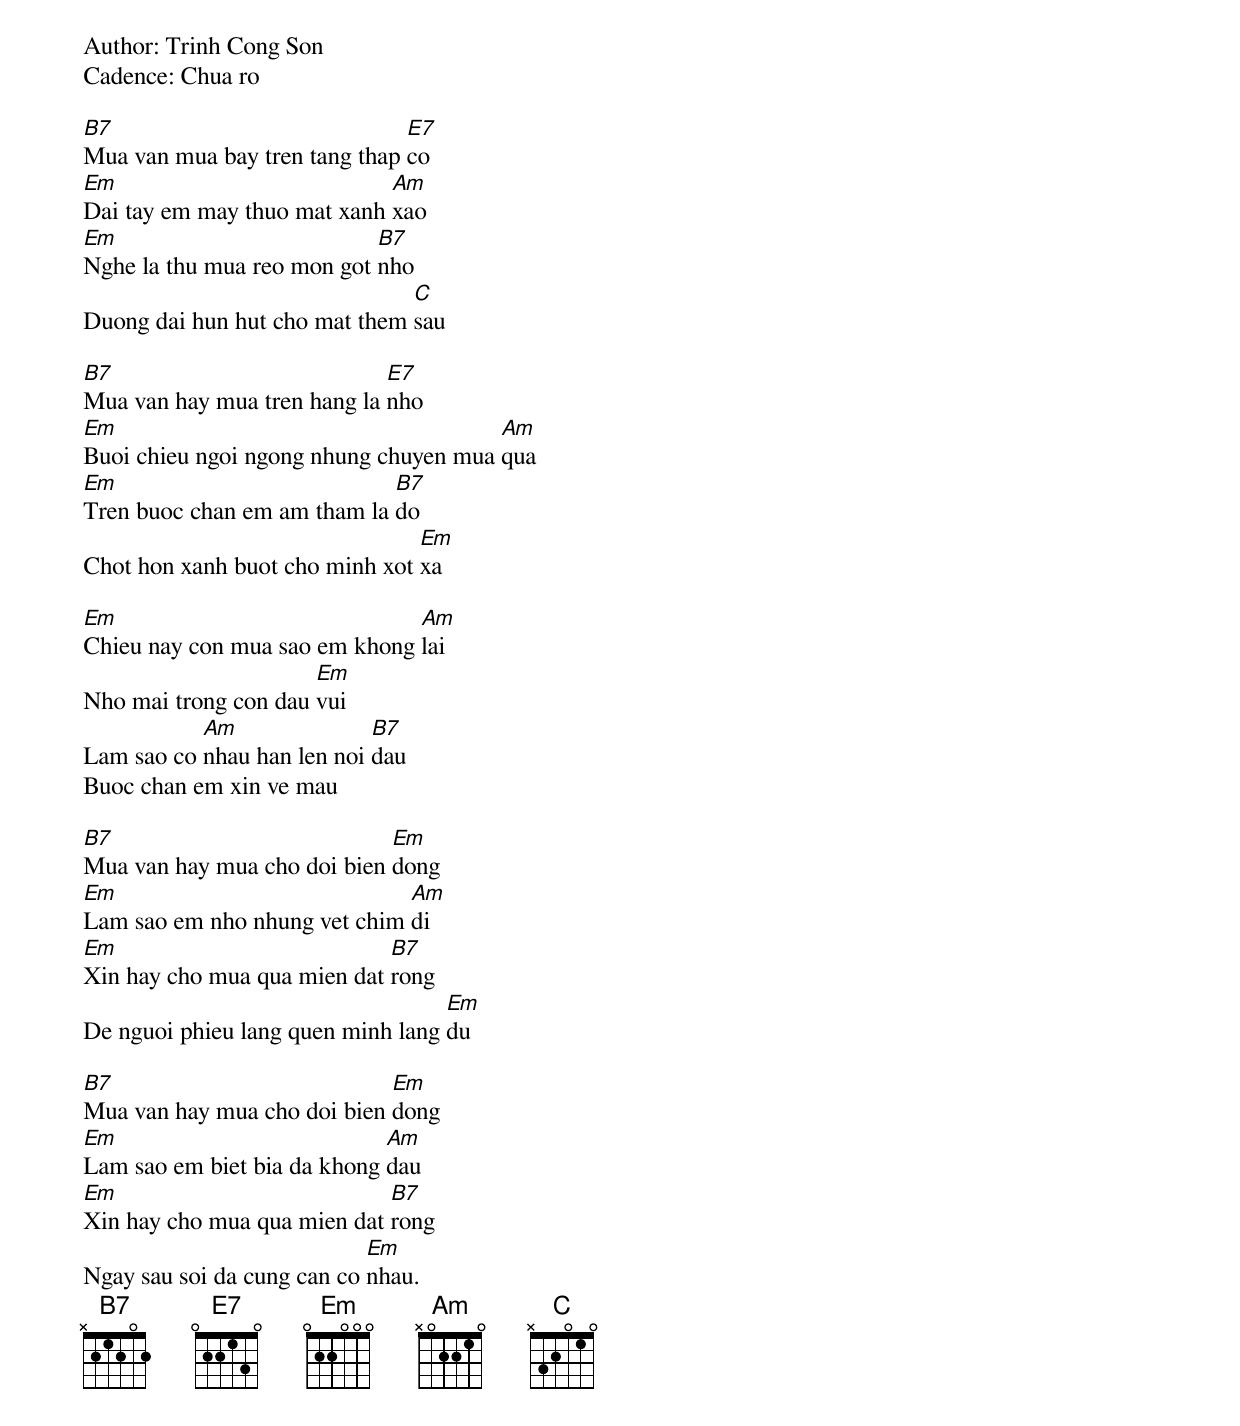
Author: Trinh Cong Son
Cadence: Chua ro

[B7]Mua van mua bay tren tang thap [E7]co
[Em]Dai tay em may thuo mat xanh [Am]xao
[Em]Nghe la thu mua reo mon got [B7]nho
Duong dai hun hut cho mat them [C]sau

[B7]Mua van hay mua tren hang la [E7]nho
[Em]Buoi chieu ngoi ngong nhung chuyen mua [Am]qua
[Em]Tren buoc chan em am tham la [B7]do
Chot hon xanh buot cho minh xot [Em]xa

[Em]Chieu nay con mua sao em khong [Am]lai
Nho mai trong con dau [Em]vui
Lam sao co [Am]nhau han len noi [B7]dau
Buoc chan em xin ve mau

[B7]Mua van hay mua cho doi bien [Em]dong
[Em]Lam sao em nho nhung vet chim [Am]di
[Em]Xin hay cho mua qua mien dat [B7]rong
De nguoi phieu lang quen minh lang [Em]du

[B7]Mua van hay mua cho doi bien [Em]dong
[Em]Lam sao em biet bia da khong [Am]dau
[Em]Xin hay cho mua qua mien dat [B7]rong
Ngay sau soi da cung can co [Em]nhau.
